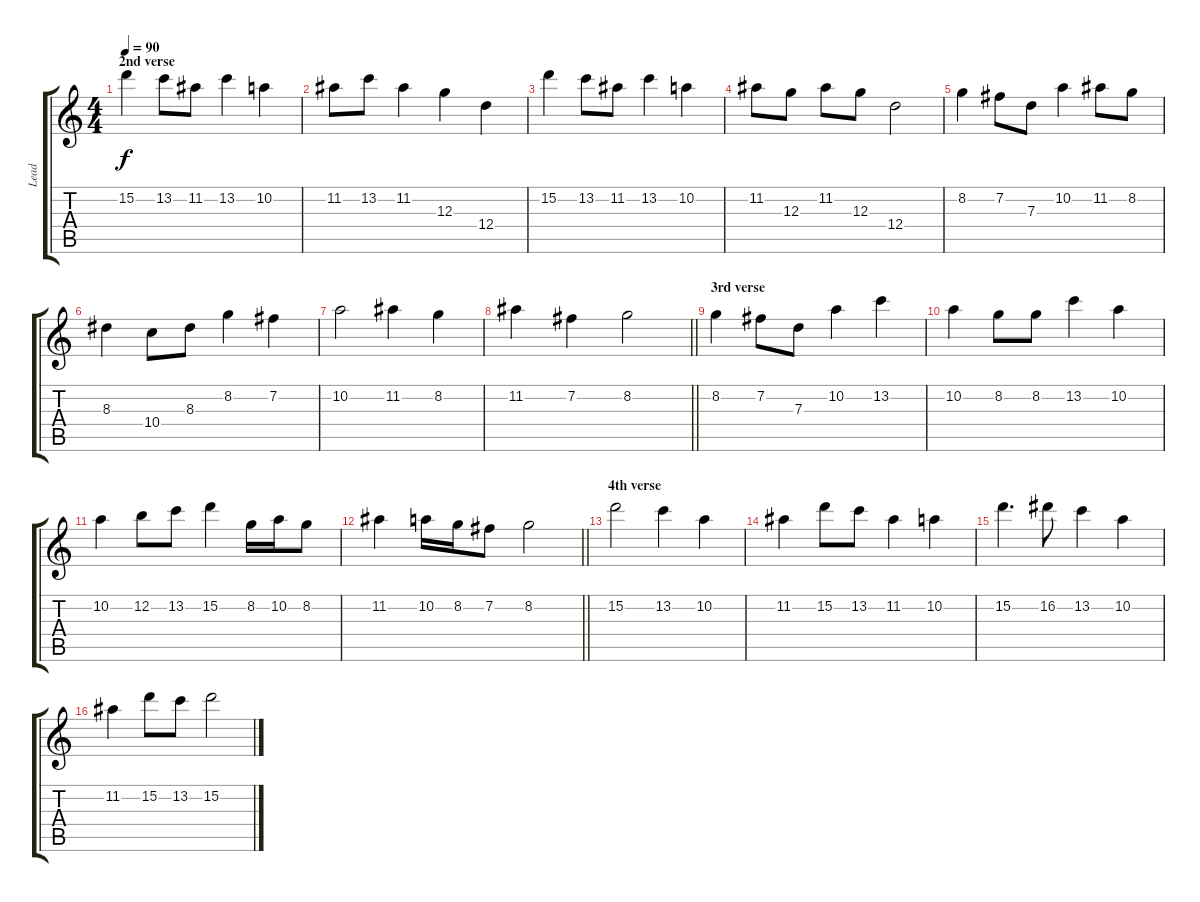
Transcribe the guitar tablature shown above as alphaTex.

\track ("Lead" "Lead") {instrument distortionguitar}
\staff {score tabs}
\tuning (E4 B3 G3 D3 A2 E2) {hide}
\ts (4 4)
\section ("" "2nd verse")
\tempo 90
\clef g2
\ks c
15.2.4{dy f} 13.2.8 11.2.8 13.2.4 10.2.4 |
11.2.8 13.2.8 11.2.4 12.3.4 12.4.4 |
15.2.4 13.2.8 11.2.8 13.2.4 10.2.4 |
11.2.8 12.3.8 11.2.8 12.3.8 12.4.2 |
8.2.4 7.2.8 7.3.8 10.2.4 11.2.8 8.2.8 |
8.3.4 10.4.8 8.3.8 8.2.4 7.2.4 |
10.2.2 11.2.4 8.2.4 |
\barLineRight lightlight
11.2.4 7.2.4 8.2.2 |
\section ("" "3rd verse")
8.2.4 7.2.8 7.3.8 10.2.4 13.2.4 |
10.2.4 8.2.8 8.2.8 13.2.4 10.2.4 |
10.2.4 12.2.8 13.2.8 15.2.4 8.2.16 10.2.16 8.2.8 |
\barLineRight lightlight
11.2.4 10.2.16 8.2.16 7.2.8 8.2.2 |
\section ("" "4th verse")
15.2.2 13.2.4 10.2.4 |
11.2.4 15.2.8 13.2.8 11.2.4 10.2.4 |
15.2.4{d} 16.2.8 13.2.4 10.2.4 |
11.2.4 15.2.8 13.2.8 15.2.2
